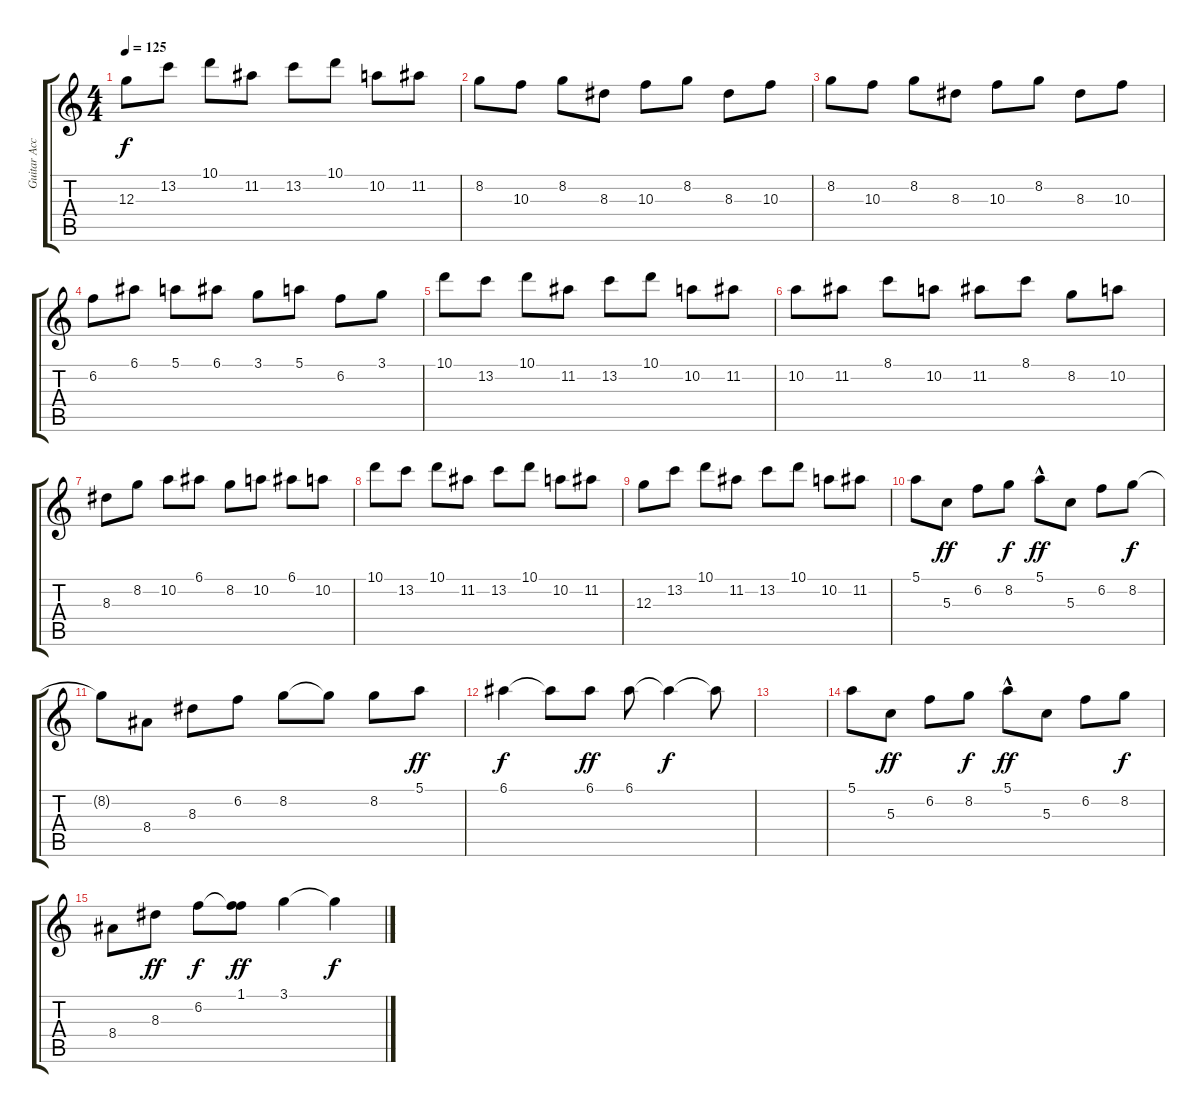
\track ("Guitar Accoutic Nylon - Solo" "Guitar Acc") {instrument acousticguitarnylon}
\staff {score tabs}
\tuning (E4 B3 G3 D3 A2 E2) {hide}
\ts (4 4)
\tempo 125
\clef g2
\ks c
12.3.8{dy f} 13.2.8 10.1.8 11.2.8 13.2.8 10.1.8 10.2.8 11.2.8 |
8.2.8 10.3.8 8.2.8 8.3.8 10.3.8 8.2.8 8.3.8 10.3.8 |
8.2.8 10.3.8 8.2.8 8.3.8 10.3.8 8.2.8 8.3.8 10.3.8 |
6.2.8 6.1.8 5.1.8 6.1.8 3.1.8 5.1.8 6.2.8 3.1.8 |
10.1.8 13.2.8 10.1.8 11.2.8 13.2.8 10.1.8 10.2.8 11.2.8 |
10.2.8 11.2.8 8.1.8 10.2.8 11.2.8 8.1.8 8.2.8 10.2.8 |
8.3.8 8.2.8 10.2.8 6.1.8 8.2.8 10.2.8 6.1.8 10.2.8 |
10.1.8 13.2.8 10.1.8 11.2.8 13.2.8 10.1.8 10.2.8 11.2.8 |
12.3.8 13.2.8 10.1.8 11.2.8 13.2.8 10.1.8 10.2.8 11.2.8 |
5.1.8 5.3.8{dy ff} 6.2.8 8.2.8{dy f} 5.1{hac}.8{dy ff} 5.3.8 6.2.8 8.2.8{dy f} |
8.2{t}.8 8.4.8 8.3.8 6.2.8 8.2.8 8.2{t}.8 8.2.8 5.1.8{dy ff} |
6.1.4{dy f} 6.1{t}.8 6.1.8{dy ff} 6.1.8 6.1{t}.4{dy f} 6.1{t}.8 |
|
5.1.8 5.3.8{dy ff} 6.2.8 8.2.8{dy f} 5.1{hac}.8{dy ff} 5.3.8 6.2.8 8.2.8{dy f} |
8.4.8 8.3.8{dy ff} 6.2.8{dy f} (1.1 6.2{t}).8{dy ff} 3.1.4 3.1{t}.4{dy f}
